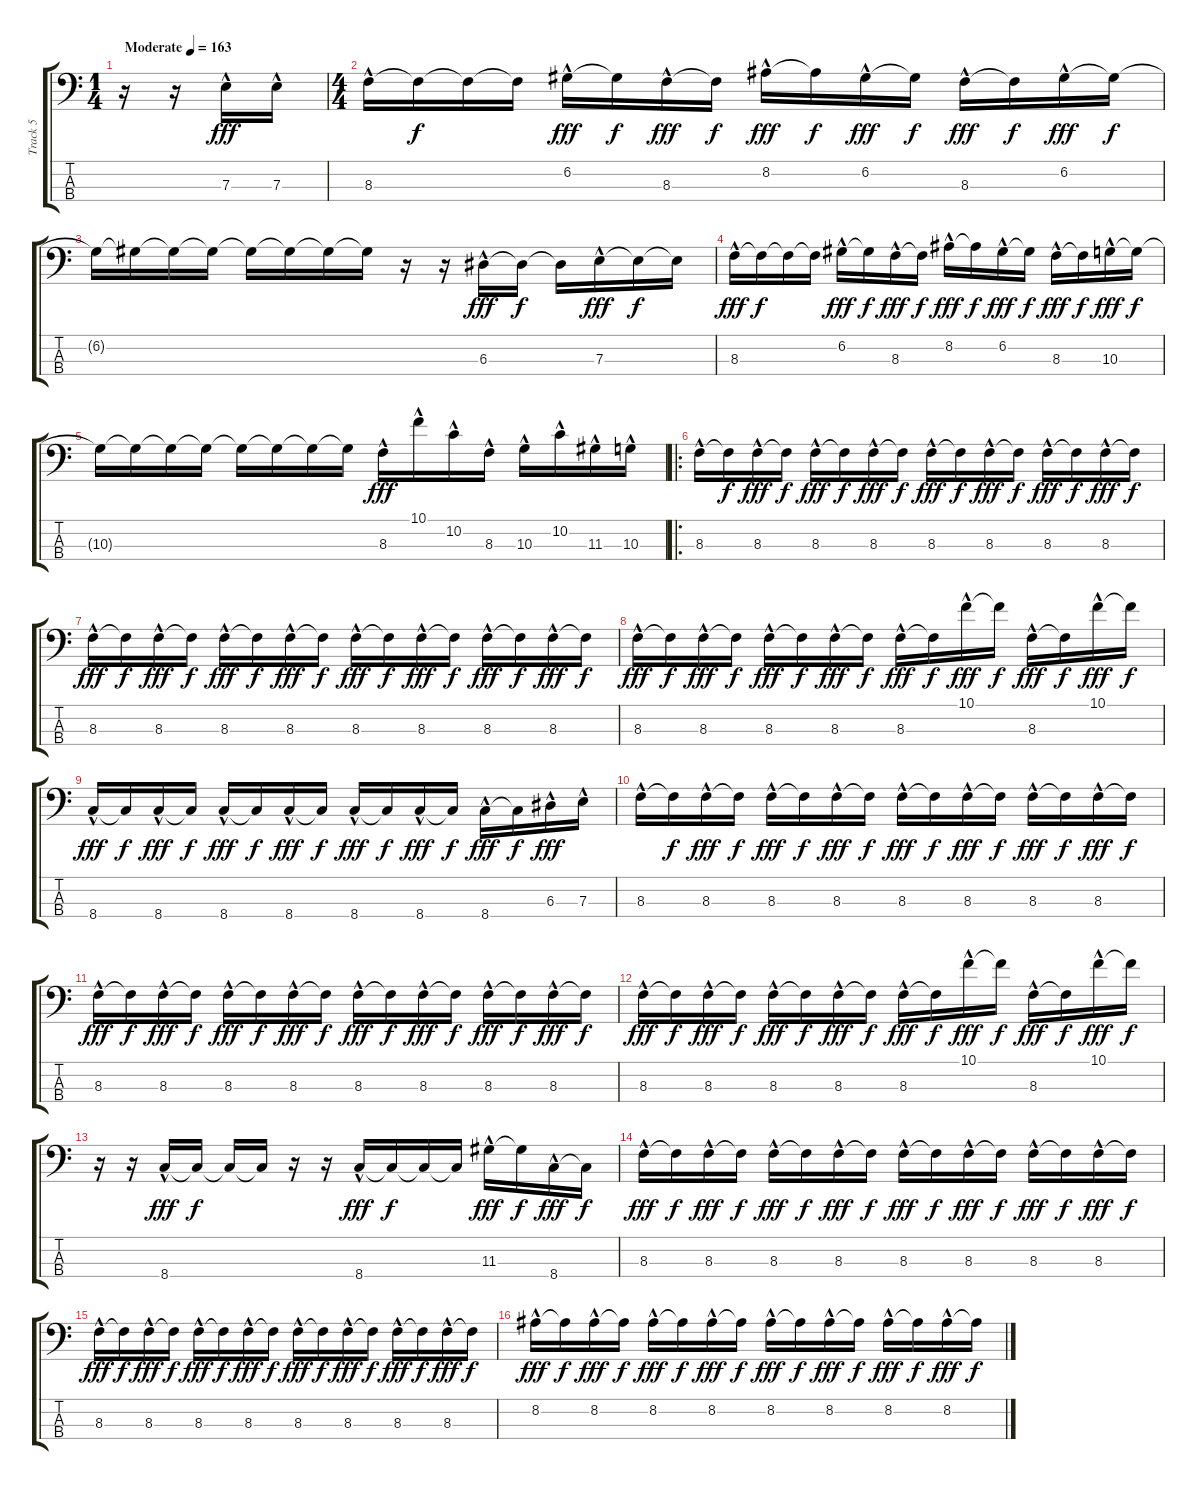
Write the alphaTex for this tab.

\track ("Track 5" "Track 5") {instrument slapbass1}
\staff {score tabs}
\tuning (G2 D2 A1 E1) {hide}
\ts (1 4)
\tempo (163 "Moderate")
\clef f4
\ks c
r.16{dy fff instrument slapbass1} r.16 7.3{hac}.16 7.3{hac}.16 |
\ts (4 4)
8.3{hac}.16 8.3{t}.16{dy f} 8.3{t}.16 8.3{t}.16 6.2{hac}.16{dy fff} 6.2{t}.16{dy f} 8.3{hac}.16{dy fff} 8.3{t}.16{dy f} 8.2{hac}.16{dy fff} 8.2{t}.16{dy f} 6.2{hac}.16{dy fff} 6.2{t}.16{dy f} 8.3{hac}.16{dy fff} 8.3{t}.16{dy f} 6.2{hac}.16{dy fff} 6.2{t}.16{dy f} |
6.2{t}.16 6.2{t}.16 6.2{t}.16 6.2{t}.16 6.2{t}.16 6.2{t}.16 6.2{t}.16 6.2{t}.16 r.16 r.16 6.3{hac}.16{dy fff} 6.3{t}.16{dy f} 6.3{t}.16 7.3{hac}.16{dy fff} 7.3{t}.16{dy f} 7.3{t}.16 |
8.3{hac}.16{dy fff} 8.3{t}.16{dy f} 8.3{t}.16 8.3{t}.16 6.2{hac}.16{dy fff} 6.2{t}.16{dy f} 8.3{hac}.16{dy fff} 8.3{t}.16{dy f} 8.2{hac}.16{dy fff} 8.2{t}.16{dy f} 6.2{hac}.16{dy fff} 6.2{t}.16{dy f} 8.3{hac}.16{dy fff} 8.3{t}.16{dy f} 10.3{hac}.16{dy fff} 10.3{t}.16{dy f} |
10.3{t}.16 10.3{t}.16 10.3{t}.16 10.3{t}.16 10.3{t}.16 10.3{t}.16 10.3{t}.16 10.3{t}.16 8.3{hac}.16{dy fff} 10.1{hac}.16 10.2{hac}.16 8.3{hac}.16 10.3{hac}.16 10.2{hac}.16 11.3{hac}.16 10.3{hac}.16 |
\ro
8.3{hac}.16 8.3{t}.16{dy f} 8.3{hac}.16{dy fff} 8.3{t}.16{dy f} 8.3{hac}.16{dy fff} 8.3{t}.16{dy f} 8.3{hac}.16{dy fff} 8.3{t}.16{dy f} 8.3{hac}.16{dy fff} 8.3{t}.16{dy f} 8.3{hac}.16{dy fff} 8.3{t}.16{dy f} 8.3{hac}.16{dy fff} 8.3{t}.16{dy f} 8.3{hac}.16{dy fff} 8.3{t}.16{dy f} |
8.3{hac}.16{dy fff} 8.3{t}.16{dy f} 8.3{hac}.16{dy fff} 8.3{t}.16{dy f} 8.3{hac}.16{dy fff} 8.3{t}.16{dy f} 8.3{hac}.16{dy fff} 8.3{t}.16{dy f} 8.3{hac}.16{dy fff} 8.3{t}.16{dy f} 8.3{hac}.16{dy fff} 8.3{t}.16{dy f} 8.3{hac}.16{dy fff} 8.3{t}.16{dy f} 8.3{hac}.16{dy fff} 8.3{t}.16{dy f} |
8.3{hac}.16{dy fff} 8.3{t}.16{dy f} 8.3{hac}.16{dy fff} 8.3{t}.16{dy f} 8.3{hac}.16{dy fff} 8.3{t}.16{dy f} 8.3{hac}.16{dy fff} 8.3{t}.16{dy f} 8.3{hac}.16{dy fff} 8.3{t}.16{dy f} 10.1{hac}.16{dy fff} 10.1{t}.16{dy f} 8.3{hac}.16{dy fff} 8.3{t}.16{dy f} 10.1{hac}.16{dy fff} 10.1{t}.16{dy f} |
8.4{hac}.16{dy fff} 8.4{t}.16{dy f} 8.4{hac}.16{dy fff} 8.4{t}.16{dy f} 8.4{hac}.16{dy fff} 8.4{t}.16{dy f} 8.4{hac}.16{dy fff} 8.4{t}.16{dy f} 8.4{hac}.16{dy fff} 8.4{t}.16{dy f} 8.4{hac}.16{dy fff} 8.4{t}.16{dy f} 8.4{hac}.16{dy fff} 8.4{t}.16{dy f} 6.3{hac}.16{dy fff} 7.3{hac}.16 |
8.3{hac}.16 8.3{t}.16{dy f} 8.3{hac}.16{dy fff} 8.3{t}.16{dy f} 8.3{hac}.16{dy fff} 8.3{t}.16{dy f} 8.3{hac}.16{dy fff} 8.3{t}.16{dy f} 8.3{hac}.16{dy fff} 8.3{t}.16{dy f} 8.3{hac}.16{dy fff} 8.3{t}.16{dy f} 8.3{hac}.16{dy fff} 8.3{t}.16{dy f} 8.3{hac}.16{dy fff} 8.3{t}.16{dy f} |
8.3{hac}.16{dy fff} 8.3{t}.16{dy f} 8.3{hac}.16{dy fff} 8.3{t}.16{dy f} 8.3{hac}.16{dy fff} 8.3{t}.16{dy f} 8.3{hac}.16{dy fff} 8.3{t}.16{dy f} 8.3{hac}.16{dy fff} 8.3{t}.16{dy f} 8.3{hac}.16{dy fff} 8.3{t}.16{dy f} 8.3{hac}.16{dy fff} 8.3{t}.16{dy f} 8.3{hac}.16{dy fff} 8.3{t}.16{dy f} |
8.3{hac}.16{dy fff} 8.3{t}.16{dy f} 8.3{hac}.16{dy fff} 8.3{t}.16{dy f} 8.3{hac}.16{dy fff} 8.3{t}.16{dy f} 8.3{hac}.16{dy fff} 8.3{t}.16{dy f} 8.3{hac}.16{dy fff} 8.3{t}.16{dy f} 10.1{hac}.16{dy fff} 10.1{t}.16{dy f} 8.3{hac}.16{dy fff} 8.3{t}.16{dy f} 10.1{hac}.16{dy fff} 10.1{t}.16{dy f} |
r.16 r.16 8.4{hac}.16{dy fff} 8.4{t}.16{dy f} 8.4{t}.16 8.4{t}.16 r.16 r.16 8.4{hac}.16{dy fff} 8.4{t}.16{dy f} 8.4{t}.16 8.4{t}.16 11.3{hac}.16{dy fff} 11.3{t}.16{dy f} 8.4{hac}.16{dy fff} 8.4{t}.16{dy f} |
8.3{hac}.16{dy fff} 8.3{t}.16{dy f} 8.3{hac}.16{dy fff} 8.3{t}.16{dy f} 8.3{hac}.16{dy fff} 8.3{t}.16{dy f} 8.3{hac}.16{dy fff} 8.3{t}.16{dy f} 8.3{hac}.16{dy fff} 8.3{t}.16{dy f} 8.3{hac}.16{dy fff} 8.3{t}.16{dy f} 8.3{hac}.16{dy fff} 8.3{t}.16{dy f} 8.3{hac}.16{dy fff} 8.3{t}.16{dy f} |
8.3{hac}.16{dy fff} 8.3{t}.16{dy f} 8.3{hac}.16{dy fff} 8.3{t}.16{dy f} 8.3{hac}.16{dy fff} 8.3{t}.16{dy f} 8.3{hac}.16{dy fff} 8.3{t}.16{dy f} 8.3{hac}.16{dy fff} 8.3{t}.16{dy f} 8.3{hac}.16{dy fff} 8.3{t}.16{dy f} 8.3{hac}.16{dy fff} 8.3{t}.16{dy f} 8.3{hac}.16{dy fff} 8.3{t}.16{dy f} |
8.2{hac}.16{dy fff} 8.2{t}.16{dy f} 8.2{hac}.16{dy fff} 8.2{t}.16{dy f} 8.2{hac}.16{dy fff} 8.2{t}.16{dy f} 8.2{hac}.16{dy fff} 8.2{t}.16{dy f} 8.2{hac}.16{dy fff} 8.2{t}.16{dy f} 8.2{hac}.16{dy fff} 8.2{t}.16{dy f} 8.2{hac}.16{dy fff} 8.2{t}.16{dy f} 8.2{hac}.16{dy fff} 8.2{t}.16{dy f}
